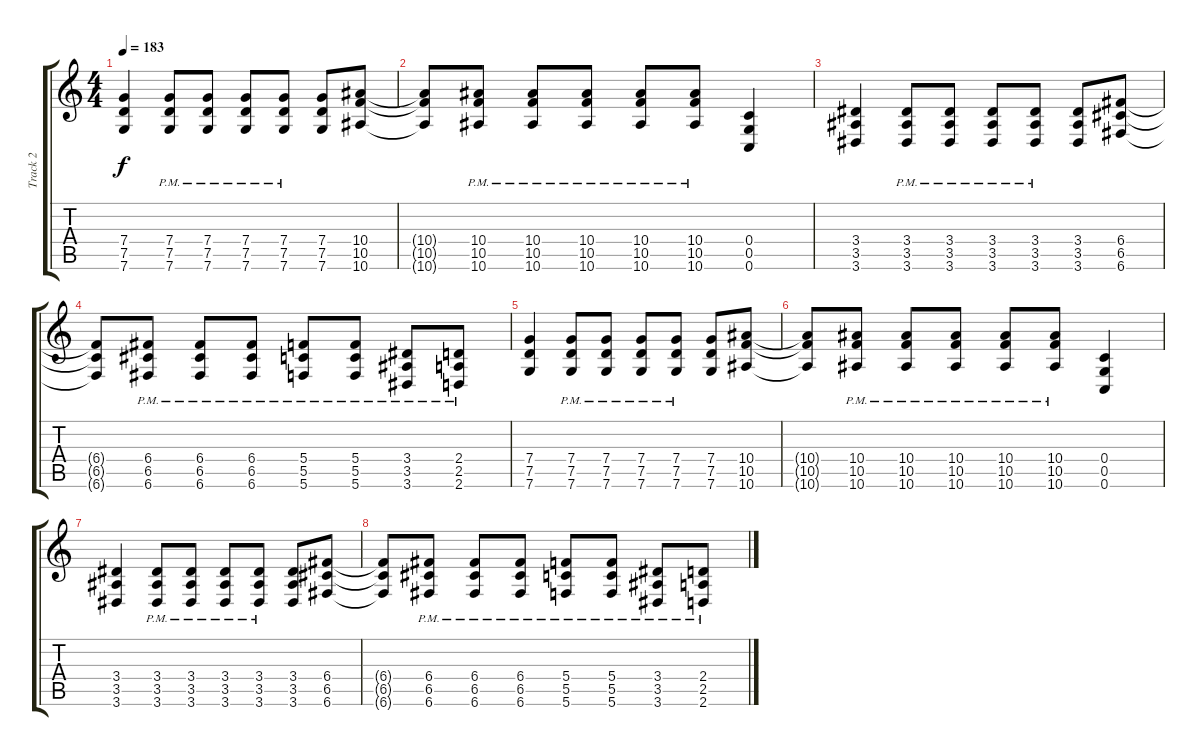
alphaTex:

\track ("Track 2" "Track 2") {instrument overdrivenguitar}
\staff {score tabs}
\tuning (D4 A3 F3 C3 G2 C2) {hide}
\ts (4 4)
\tempo 183
\clef g2
\ks aminor
(7.4 7.5 7.6).4{dy f} (7.4{pm} 7.5{pm} 7.6{pm}).8 (7.4{pm} 7.5{pm} 7.6{pm}).8 (7.4{pm} 7.5{pm} 7.6{pm}).8 (7.4{pm} 7.5{pm} 7.6{pm}).8 (7.4 7.5 7.6).8 (10.4 10.5 10.6).8 |
(10.4{t} 10.5{t} 10.6{t}).8 (10.4{pm} 10.5{pm} 10.6{pm}).8 (10.4{pm} 10.5{pm} 10.6{pm}).8 (10.4{pm} 10.5{pm} 10.6{pm}).8 (10.4{pm} 10.5{pm} 10.6{pm}).8 (10.4{pm} 10.5{pm} 10.6{pm}).8 (0.4 0.5 0.6).4 |
(3.4 3.5 3.6).4 (3.4{pm} 3.5{pm} 3.6{pm}).8 (3.4{pm} 3.5{pm} 3.6{pm}).8 (3.4{pm} 3.5{pm} 3.6{pm}).8 (3.4{pm} 3.5{pm} 3.6{pm}).8 (3.4 3.5 3.6).8 (6.4 6.5 6.6).8 |
(6.4{t} 6.5{t} 6.6{t}).8 (6.4{pm} 6.5{pm} 6.6{pm}).8 (6.4{pm} 6.5{pm} 6.6{pm}).8 (6.4{pm} 6.5{pm} 6.6{pm}).8 (5.4{pm} 5.5{pm} 5.6{pm}).8 (5.4{pm} 5.5{pm} 5.6{pm}).8 (3.4{pm} 3.5{pm} 3.6{pm}).8 (2.4{pm} 2.5{pm} 2.6{pm}).8 |
(7.4 7.5 7.6).4 (7.4{pm} 7.5{pm} 7.6{pm}).8 (7.4{pm} 7.5{pm} 7.6{pm}).8 (7.4{pm} 7.5{pm} 7.6{pm}).8 (7.4{pm} 7.5{pm} 7.6{pm}).8 (7.4 7.5 7.6).8 (10.4 10.5 10.6).8 |
(10.4{t} 10.5{t} 10.6{t}).8 (10.4{pm} 10.5{pm} 10.6{pm}).8 (10.4{pm} 10.5{pm} 10.6{pm}).8 (10.4{pm} 10.5{pm} 10.6{pm}).8 (10.4{pm} 10.5{pm} 10.6{pm}).8 (10.4{pm} 10.5{pm} 10.6{pm}).8 (0.4 0.5 0.6).4 |
(3.4 3.5 3.6).4 (3.4{pm} 3.5{pm} 3.6{pm}).8 (3.4{pm} 3.5{pm} 3.6{pm}).8 (3.4{pm} 3.5{pm} 3.6{pm}).8 (3.4{pm} 3.5{pm} 3.6{pm}).8 (3.4 3.5 3.6).8 (6.4 6.5 6.6).8 |
(6.4{t} 6.5{t} 6.6{t}).8 (6.4{pm} 6.5{pm} 6.6{pm}).8 (6.4{pm} 6.5{pm} 6.6{pm}).8 (6.4{pm} 6.5{pm} 6.6{pm}).8 (5.4{pm} 5.5{pm} 5.6{pm}).8 (5.4{pm} 5.5{pm} 5.6{pm}).8 (3.4{pm} 3.5{pm} 3.6{pm}).8 (2.4{pm} 2.5{pm} 2.6{pm}).8
